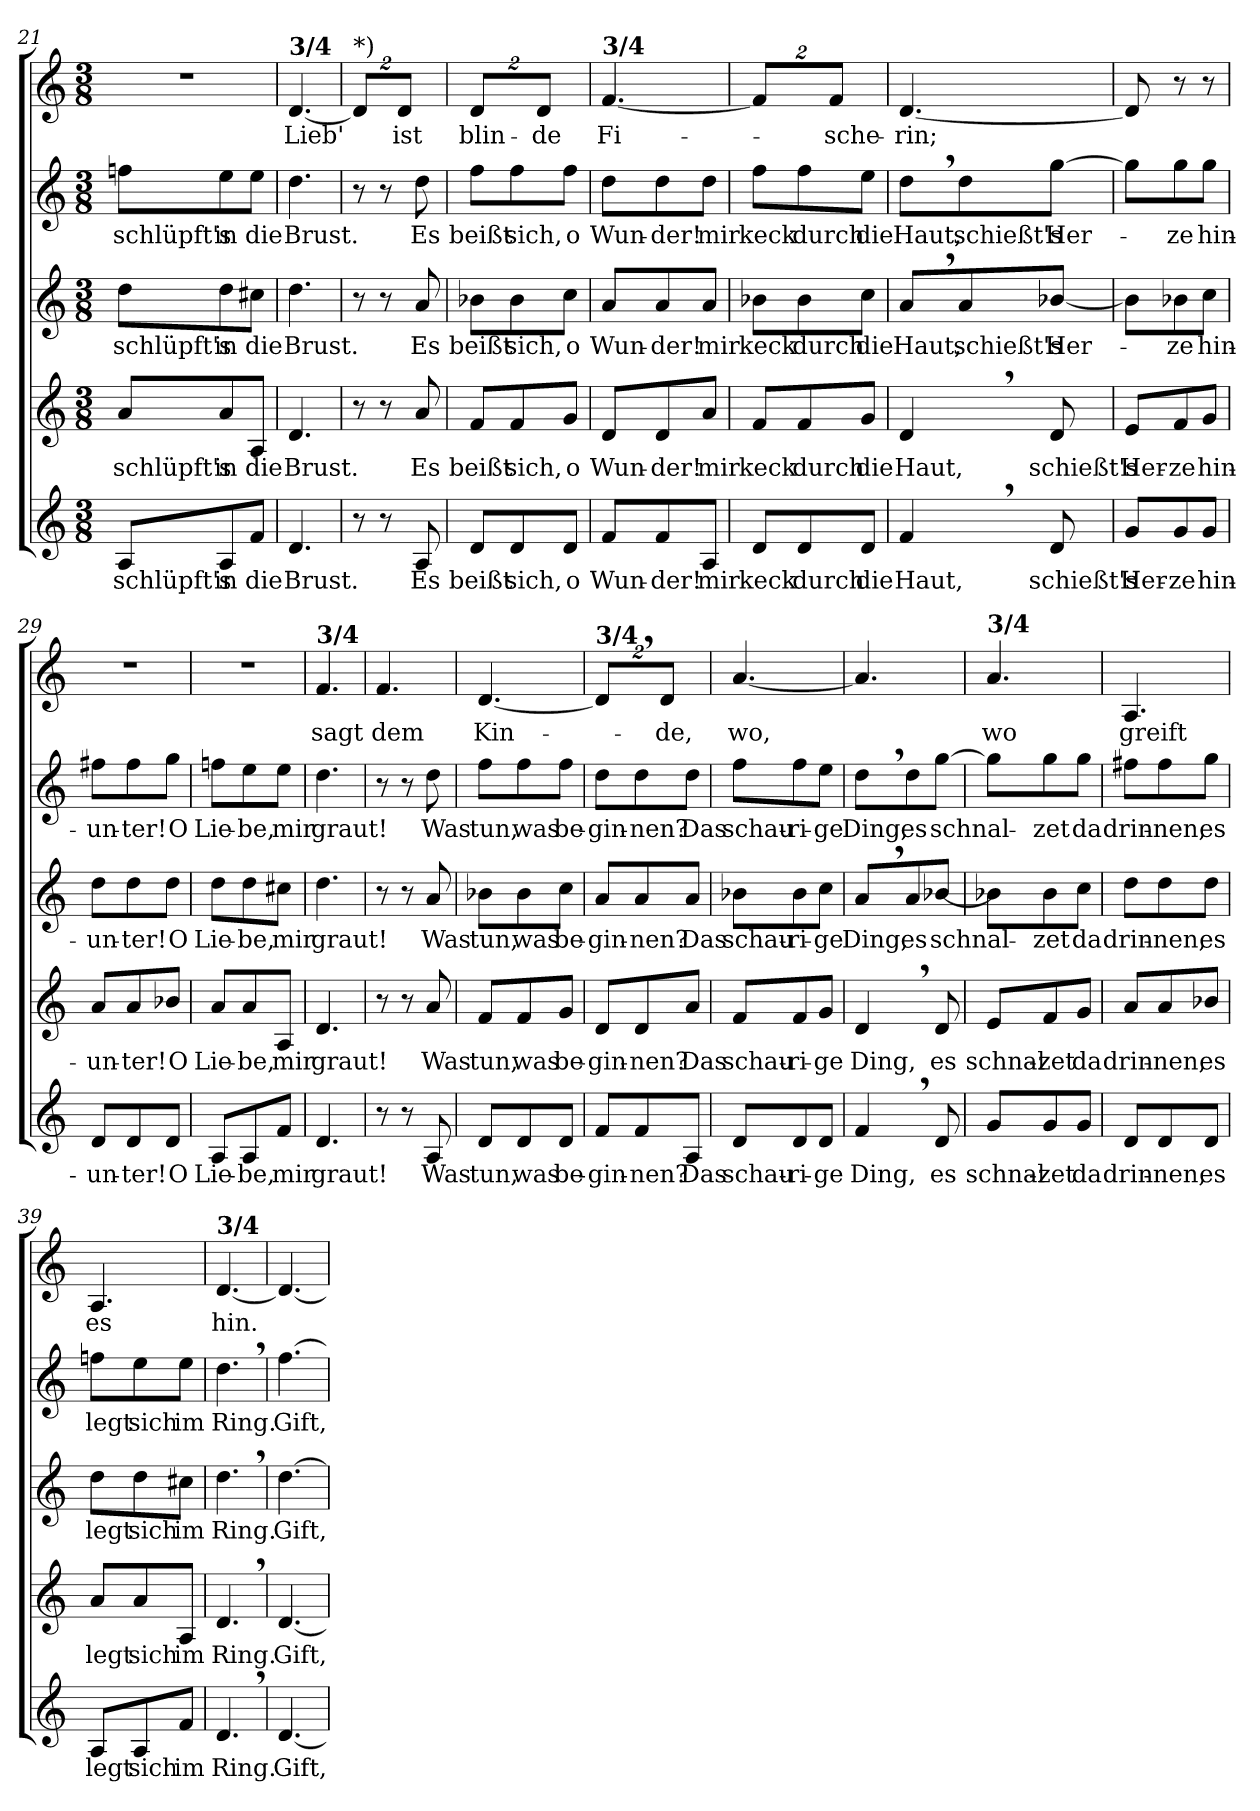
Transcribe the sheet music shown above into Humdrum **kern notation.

**kern	**text	**kern	**text	**kern	**text	**kern	**text	**kern	**text
*part5	*part5	*part4	*part4	*part3	*part3	*part2	*part2	*part1	*part1
*staff5	*staff5	*staff4	*staff4	*staff3	*staff3	*staff2	*staff2	*staff1	*staff1
*clefG2	*	*clefG2	*	*clefG2	*	*clefG2	*	*clefG2	*
*k[]	*	*k[]	*	*k[]	*	*k[]	*	*k[]	*
*C:	*	*C:	*	*C:	*	*C:	*	*C:	*
*M3/8	*	*M3/8	*	*M3/8	*	*M3/8	*	*M3/8	*
=21	=21	=21	=21	=21	=21	=21	=21	=21	=21
!	!LO:LY:b	!	!LO:LY:b	!	!LO:LY:b	!	!LO:LY:b	!	!
8A/L	schlüpft's	8a/L	schlüpft's	8dd\L	schlüpft's	8ffn\L	schlüpft's	4.r	.
!	!LO:LY:b	!	!LO:LY:b	!	!LO:LY:b	!	!LO:LY:b	!	!
8A/	in	8a/	in	8dd\	in	8ee\	in	.	.
!	!LO:LY:b	!	!LO:LY:b	!	!LO:LY:b	!	!LO:LY:b	!	!
8f/J	die	8A/J	die	8cc#X\J	die	8ee\J	die	.	.
=22	=22	=22	=22	=22	=22	=22	=22	=22	=22
!	!	!	!	!	!	!	!	!LO:TX:a:B:t=3/4	!
!	!LO:LY:b	!	!LO:LY:b	!	!LO:LY:b	!	!LO:LY:b	!	!LO:LY:b
4.d/	Brust.	4.d/	Brust.	4.dd\	Brust.	4.dd\	Brust.	[4.d/	Lieb'
=23	=23	=23	=23	=23	=23	=23	=23	=23	=23
!	!	!	!	!	!	!	!	!LO:TX:a:t=*)	!
8r	.	8r	.	8r	.	8r	.	16%3d/L]	.
8r	.	8r	.	8r	.	8r	.	.	.
!	!	!	!	!	!	!	!	!	!LO:LY:b
.	.	.	.	.	.	.	.	16%3d/J	ist
!	!LO:LY:b	!	!LO:LY:b	!	!LO:LY:b	!	!LO:LY:b	!	!
8A/	Es	8a/	Es	8a/	Es	8dd\	Es	.	.
=24	=24	=24	=24	=24	=24	=24	=24	=24	=24
!	!LO:LY:b	!	!LO:LY:b	!	!LO:LY:b	!	!LO:LY:b	!	!LO:LY:b
8d/L	beißt	8f/L	beißt	8b-X\L	beißt	8ff\L	beißt	16%3d/L	blin-
!	!LO:LY:b	!	!LO:LY:b	!	!LO:LY:b	!	!LO:LY:b	!	!
8d/	sich,	8f/	sich,	8b-\	sich,	8ff\	sich,	.	.
!	!	!	!	!	!	!	!	!	!LO:LY:b
.	.	.	.	.	.	.	.	16%3d/J	-de
!	!LO:LY:b	!	!LO:LY:b	!	!LO:LY:b	!	!LO:LY:b	!	!
8d/J	o	8g/J	o	8cc\J	o	8ff\J	o	.	.
=25	=25	=25	=25	=25	=25	=25	=25	=25	=25
!	!	!	!	!	!	!	!	!LO:TX:a:B:t=3/4	!
!	!LO:LY:b	!	!LO:LY:b	!	!LO:LY:b	!	!LO:LY:b	!	!LO:LY:b
8f/L	Wun-	8d/L	Wun-	8a/L	Wun-	8dd\L	Wun-	[4.f/	Fi-
!	!LO:LY:b	!	!LO:LY:b	!	!LO:LY:b	!	!LO:LY:b	!	!
8f/	-der!	8d/	-der!	8a/	-der!	8dd\	-der!	.	.
!	!LO:LY:b	!	!LO:LY:b	!	!LO:LY:b	!	!LO:LY:b	!	!
8A/J	mir	8a/J	mir	8a/J	mir	8dd\J	mir	.	.
!!LO:PB:g=z
=26	=26	=26	=26	=26	=26	=26	=26	=26	=26
!	!LO:LY:b	!	!LO:LY:b	!	!LO:LY:b	!	!LO:LY:b	!	!
8d/L	keck	8f/L	keck	8b-X\L	keck	8ff\L	keck	16%3f/L]	.
!	!LO:LY:b	!	!LO:LY:b	!	!LO:LY:b	!	!LO:LY:b	!	!
8d/	durch	8f/	durch	8b-\	durch	8ff\	durch	.	.
!	!	!	!	!	!	!	!	!	!LO:LY:b
.	.	.	.	.	.	.	.	16%3f/J	-sche-
!	!LO:LY:b	!	!LO:LY:b	!	!LO:LY:b	!	!LO:LY:b	!	!
8d/J	die	8g/J	die	8cc\J	die	8ee\J	die	.	.
=27	=27	=27	=27	=27	=27	=27	=27	=27	=27
!	!LO:LY:b	!	!LO:LY:b	!	!LO:LY:b	!	!LO:LY:b	!	!LO:LY:b
4f,>/	Haut,	4d,>/	Haut,	8a,>/L	Haut,	8dd,>\L	Haut,	[4.d/	-rin;
!	!	!	!	!	!LO:LY:b	!	!LO:LY:b	!	!
.	.	.	.	8a/	schießt's	8dd\	schießt's	.	.
!	!LO:LY:b	!	!LO:LY:b	!	!LO:LY:b	!	!LO:LY:b	!	!
8d/	schießt's	8d/	schießt's	[8b-X/J	Her-	[8gg\J	Her-	.	.
=28	=28	=28	=28	=28	=28	=28	=28	=28	=28
!	!LO:LY:b	!	!LO:LY:b	!	!	!	!	!	!
8g/L	Her-	8e/L	Her-	8b-\L]	.	8gg\L]	.	8d/]	.
!	!LO:LY:b	!	!LO:LY:b	!	!LO:LY:b	!	!LO:LY:b	!	!
8g/	-ze	8f/	-ze	8b-X\	-ze	8gg\	-ze	8r	.
!	!LO:LY:b	!	!LO:LY:b	!	!LO:LY:b	!	!LO:LY:b	!	!
8g/J	hin-	8g/J	hin-	8cc\J	hin-	8gg\J	hin-	8r	.
=29	=29	=29	=29	=29	=29	=29	=29	=29	=29
!	!LO:LY:b	!	!LO:LY:b	!	!LO:LY:b	!	!LO:LY:b	!	!
8d/L	-un-	8a/L	-un-	8dd\L	-un-	8ff#X\L	-un-	4.r	.
!	!LO:LY:b	!	!LO:LY:b	!	!LO:LY:b	!	!LO:LY:b	!	!
8d/	-ter!	8a/	-ter!	8dd\	-ter!	8ff#\	-ter!	.	.
!	!LO:LY:b	!	!LO:LY:b	!	!LO:LY:b	!	!LO:LY:b	!	!
8d/J	O	8b-X/J	O	8dd\J	O	8gg\J	O	.	.
=30	=30	=30	=30	=30	=30	=30	=30	=30	=30
!	!LO:LY:b	!	!LO:LY:b	!	!LO:LY:b	!	!LO:LY:b	!	!
8A/L	Lie-	8a/L	Lie-	8dd\L	Lie-	8ffn\L	Lie-	4.r	.
!	!LO:LY:b	!	!LO:LY:b	!	!LO:LY:b	!	!LO:LY:b	!	!
8A/	-be,	8a/	-be,	8dd\	-be,	8ee\	-be,	.	.
!	!LO:LY:b	!	!LO:LY:b	!	!LO:LY:b	!	!LO:LY:b	!	!
8f/J	mir	8A/J	mir	8cc#X\J	mir	8ee\J	mir	.	.
=31	=31	=31	=31	=31	=31	=31	=31	=31	=31
!	!	!	!	!	!	!	!	!LO:TX:a:B:t=3/4	!
!	!LO:LY:b	!	!LO:LY:b	!	!LO:LY:b	!	!LO:LY:b	!	!LO:LY:b
4.d/	graut!	4.d/	graut!	4.dd\	graut!	4.dd\	graut!	4.f/	sagt
=32	=32	=32	=32	=32	=32	=32	=32	=32	=32
!	!	!	!	!	!	!	!	!	!LO:LY:b
8r	.	8r	.	8r	.	8r	.	4.f/	dem
8r	.	8r	.	8r	.	8r	.	.	.
!	!LO:LY:b	!	!LO:LY:b	!	!LO:LY:b	!	!LO:LY:b	!	!
8A/	Was	8a/	Was	8a/	Was	8dd\	Was	.	.
=33	=33	=33	=33	=33	=33	=33	=33	=33	=33
!	!LO:LY:b	!	!LO:LY:b	!	!LO:LY:b	!	!LO:LY:b	!	!LO:LY:b
8d/L	tun,	8f/L	tun,	8b-X\L	tun,	8ff\L	tun,	[4.d/	Kin-
!	!LO:LY:b	!	!LO:LY:b	!	!LO:LY:b	!	!LO:LY:b	!	!
8d/	was	8f/	was	8b-\	was	8ff\	was	.	.
!	!LO:LY:b	!	!LO:LY:b	!	!LO:LY:b	!	!LO:LY:b	!	!
8d/J	be-	8g/J	be-	8cc\J	be-	8ff\J	be-	.	.
!!LO:LB:g=z
=34	=34	=34	=34	=34	=34	=34	=34	=34	=34
!	!	!	!	!	!	!	!	!LO:TX:a:B:t=3/4	!
!	!LO:LY:b	!	!LO:LY:b	!	!LO:LY:b	!	!LO:LY:b	!	!
8f/L	-gin-	8d/L	-gin-	8a/L	-gin-	8dd\L	-gin-	16%3d,>/L]	.
!	!LO:LY:b	!	!LO:LY:b	!	!LO:LY:b	!	!LO:LY:b	!	!
8f/	-nen?	8d/	-nen?	8a/	-nen?	8dd\	-nen?	.	.
!	!	!	!	!	!	!	!	!	!LO:LY:b
.	.	.	.	.	.	.	.	16%3d/J	-de,
!	!LO:LY:b	!	!LO:LY:b	!	!LO:LY:b	!	!LO:LY:b	!	!
8A/J	Das	8a/J	Das	8a/J	Das	8dd\J	Das	.	.
=35	=35	=35	=35	=35	=35	=35	=35	=35	=35
!	!LO:LY:b	!	!LO:LY:b	!	!LO:LY:b	!	!LO:LY:b	!	!LO:LY:b
8d/L	schau-	8f/L	schau-	8b-X\L	schau-	8ff\L	schau-	[4.a/	wo,
!	!LO:LY:b	!	!LO:LY:b	!	!LO:LY:b	!	!LO:LY:b	!	!
8d/	-ri-	8f/	-ri-	8b-\	-ri-	8ff\	-ri-	.	.
!	!LO:LY:b	!	!LO:LY:b	!	!LO:LY:b	!	!LO:LY:b	!	!
8d/J	-ge	8g/J	-ge	8cc\J	-ge	8ee\J	-ge	.	.
=36	=36	=36	=36	=36	=36	=36	=36	=36	=36
!	!LO:LY:b	!	!LO:LY:b	!	!LO:LY:b	!	!LO:LY:b	!	!
4f,>/	Ding,	4d,>/	Ding,	8a,>/L	Ding,	8dd,>\L	Ding,	4.a/]	.
!	!	!	!	!	!LO:LY:b	!	!LO:LY:b	!	!
.	.	.	.	8a/	es	8dd\	es	.	.
!	!LO:LY:b	!	!LO:LY:b	!	!LO:LY:b	!	!LO:LY:b	!	!
8d/	es	8d/	es	[8b-X/J	schnal-	[8gg\J	schnal-	.	.
=37	=37	=37	=37	=37	=37	=37	=37	=37	=37
!	!	!	!	!	!	!	!	!LO:TX:a:B:t=3/4	!
!	!LO:LY:b	!	!LO:LY:b	!	!	!	!	!	!LO:LY:b
8g/L	schnal-	8e/L	schnal-	8b-X\L]	.	8gg\L]	.	4.a/	wo
!	!LO:LY:b	!	!LO:LY:b	!	!LO:LY:b	!	!LO:LY:b	!	!
8g/	-zet	8f/	-zet	8b-\	-zet	8gg\	-zet	.	.
!	!LO:LY:b	!	!LO:LY:b	!	!LO:LY:b	!	!LO:LY:b	!	!
8g/J	da	8g/J	da	8cc\J	da	8gg\J	da	.	.
=38	=38	=38	=38	=38	=38	=38	=38	=38	=38
!	!LO:LY:b	!	!LO:LY:b	!	!LO:LY:b	!	!LO:LY:b	!	!LO:LY:b
8d/L	drin-	8a/L	drin-	8dd\L	drin-	8ff#X\L	drin-	4.A/	greift
!	!LO:LY:b	!	!LO:LY:b	!	!LO:LY:b	!	!LO:LY:b	!	!
8d/	-nen,	8a/	-nen,	8dd\	-nen,	8ff#\	-nen,	.	.
!	!LO:LY:b	!	!LO:LY:b	!	!LO:LY:b	!	!LO:LY:b	!	!
8d/J	es	8b-X/J	es	8dd\J	es	8gg\J	es	.	.
=39	=39	=39	=39	=39	=39	=39	=39	=39	=39
!	!LO:LY:b	!	!LO:LY:b	!	!LO:LY:b	!	!LO:LY:b	!	!LO:LY:b
8A/L	legt	8a/L	legt	8dd\L	legt	8ffn\L	legt	4.A/	es
!	!LO:LY:b	!	!LO:LY:b	!	!LO:LY:b	!	!LO:LY:b	!	!
8A/	sich	8a/	sich	8dd\	sich	8ee\	sich	.	.
!	!LO:LY:b	!	!LO:LY:b	!	!LO:LY:b	!	!LO:LY:b	!	!
8f/J	im	8A/J	im	8cc#X\J	im	8ee\J	im	.	.
=40	=40	=40	=40	=40	=40	=40	=40	=40	=40
!	!	!	!	!	!	!	!	!LO:TX:a:B:t=3/4	!
!	!LO:LY:b	!	!LO:LY:b	!	!LO:LY:b	!	!LO:LY:b	!	!LO:LY:b
4.d,>/	Ring.	4.d,>/	Ring.	4.dd,>\	Ring.	4.dd,>\	Ring.	[4.d/	hin.
=41	=41	=41	=41	=41	=41	=41	=41	=41	=41
!	!LO:LY:b	!	!LO:LY:b	!	!LO:LY:b	!	!LO:LY:b	!	!
[4.d/	Gift,	[4.d/	Gift,	[4.dd\	Gift,	[4.ff\	Gift,	4.d/_	.
=	=	=	=	=	=	=	=	=	=
*-	*-	*-	*-	*-	*-	*-	*-	*-	*-
